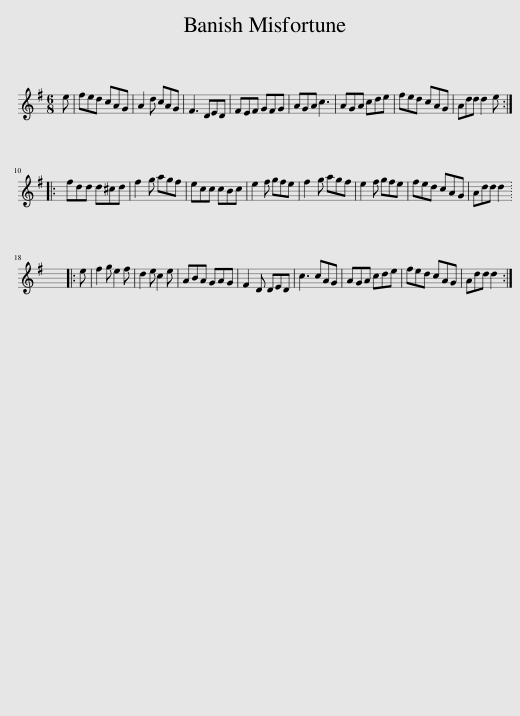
X:1
L:1/8
M:6/8
I:linebreak $
K:G
V:1 treble
V:1
 e | fed cAG | A2 d cAG | F3 DED | FEF GFG | %5
 AGA c3 | AGA cde | fed cAG | Add d2 e ::$ fdd d^cd | %10
 f2 g agf | ecc cBc | e2 f gfe | f2 g agf | e2 f gfe | %15
 fed cAG | Add d2 |$ x6 |: e | f2 g e2 f | %20
 d2 e c2 e | ABA GAG | F2 D DED | c3 cAG | AGA cde | %25
 fed cAG | Add d2 :| %27
